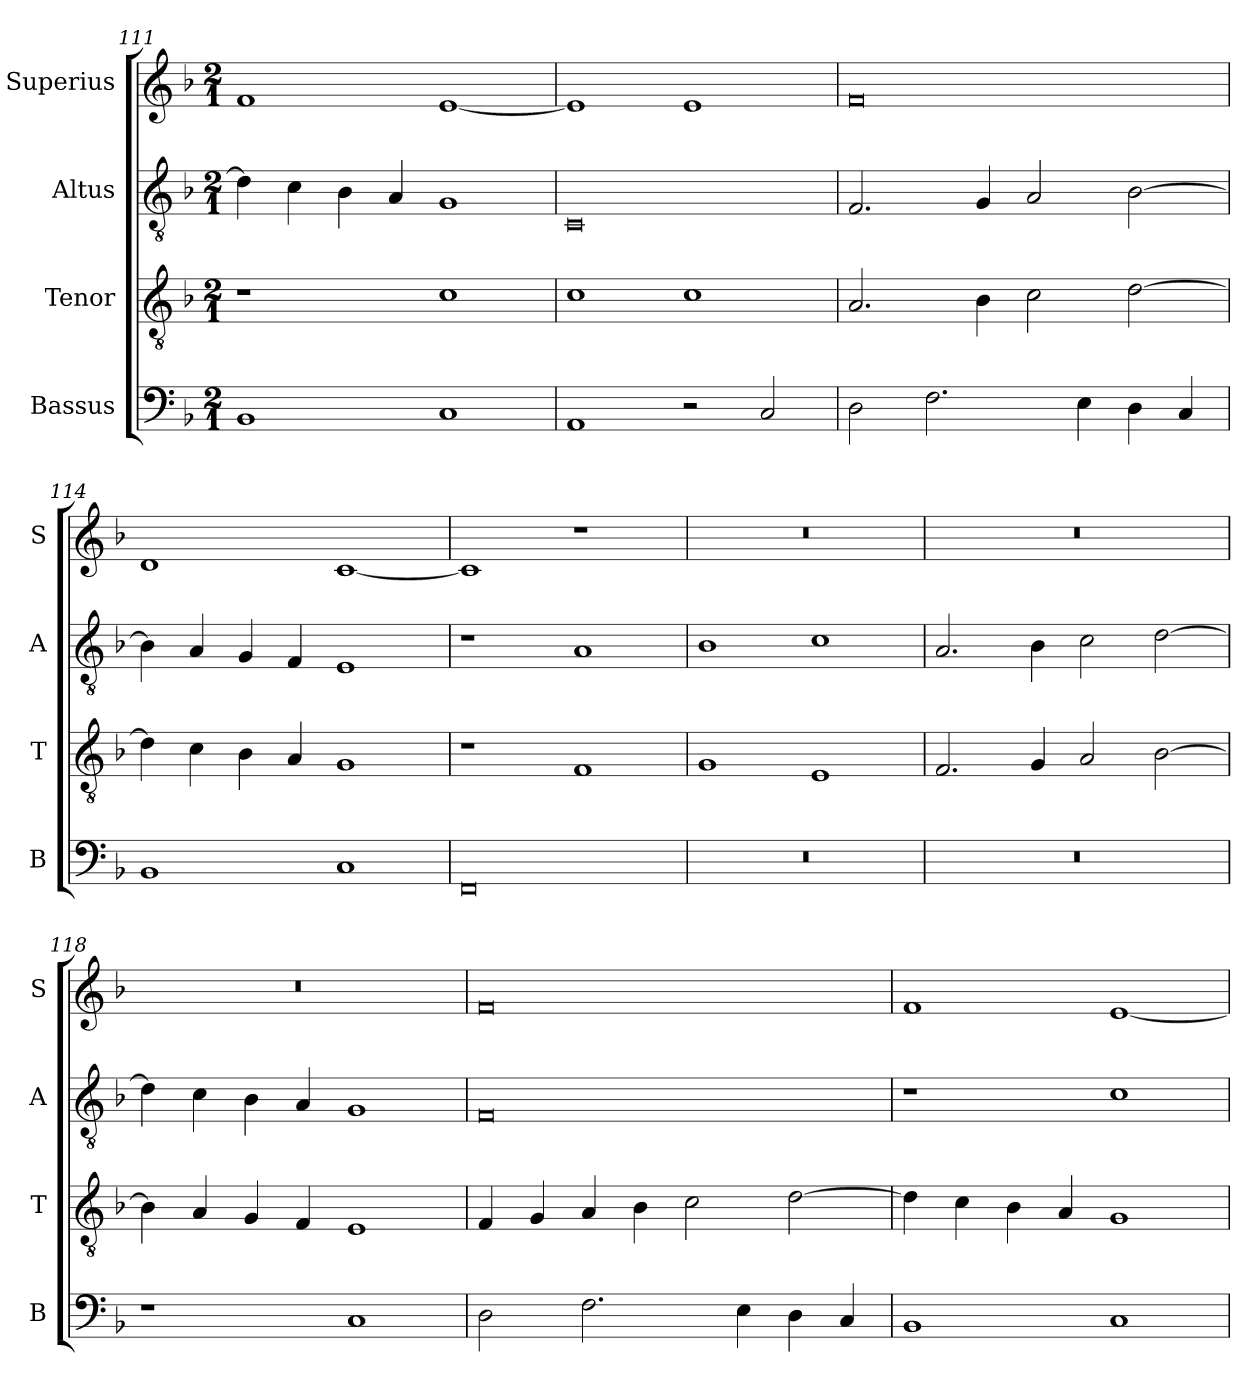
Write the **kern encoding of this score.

**kern	**kern	**kern	**kern
*part4	*part3	*part2	*part1
*staff4	*staff3	*staff2	*staff1
*I"Bassus	*I"Tenor	*I"Altus	*I"Superius
*I'B	*I'T	*I'A	*I'S
*clefF4	*clefGv2	*clefGv2	*clefG2
*k[b-]	*k[b-]	*k[b-]	*k[b-]
*M2/1	*M2/1	*M2/1	*M2/1
=111	=111	=111	=111
1BB-	1r	4d\]	1f
.	.	4c\	.
.	.	4B-\	.
.	.	4A/	.
1C	1c	1G	[1e
=112	=112	=112	=112
1AA	1c	0C	1e]
2r	1c	.	1e
2C/	.	.	.
=113	=113	=113	=113
2D\	2.A/	2.F/	0f
2.F\	.	.	.
.	4B-\	4G/	.
.	2c\	2A/	.
4E\	.	.	.
4D\	[2d\	[2B-\	.
4C/	.	.	.
=114	=114	=114	=114
1BB-	4d\]	4B-\]	1d
.	4c\	4A/	.
.	4B-\	4G/	.
.	4A/	4F/	.
1C	1G	1E	[1c
=115	=115	=115	=115
0FF	1r	1r	1c]
.	1F	1A	1r
=116	=116	=116	=116
0r	1G	1B-	0r
.	1E	1c	.
=117	=117	=117	=117
0r	2.F/	2.A/	0r
.	4G/	4B-\	.
.	2A/	2c\	.
.	[2B-\	[2d\	.
=118	=118	=118	=118
1r	4B-\]	4d\]	0r
.	4A/	4c\	.
.	4G/	4B-\	.
.	4F/	4A/	.
1C	1E	1G	.
=119	=119	=119	=119
2D\	4F/	0F	0f
.	4G/	.	.
2.F\	4A/	.	.
.	4B-\	.	.
.	2c\	.	.
4E\	.	.	.
4D\	[2d\	.	.
4C/	.	.	.
=120	=120	=120	=120
1BB-	4d\]	1r	1f
.	4c\	.	.
.	4B-\	.	.
.	4A/	.	.
1C	1G	1c	[1e
=	=	=	=
*-	*-	*-	*-
